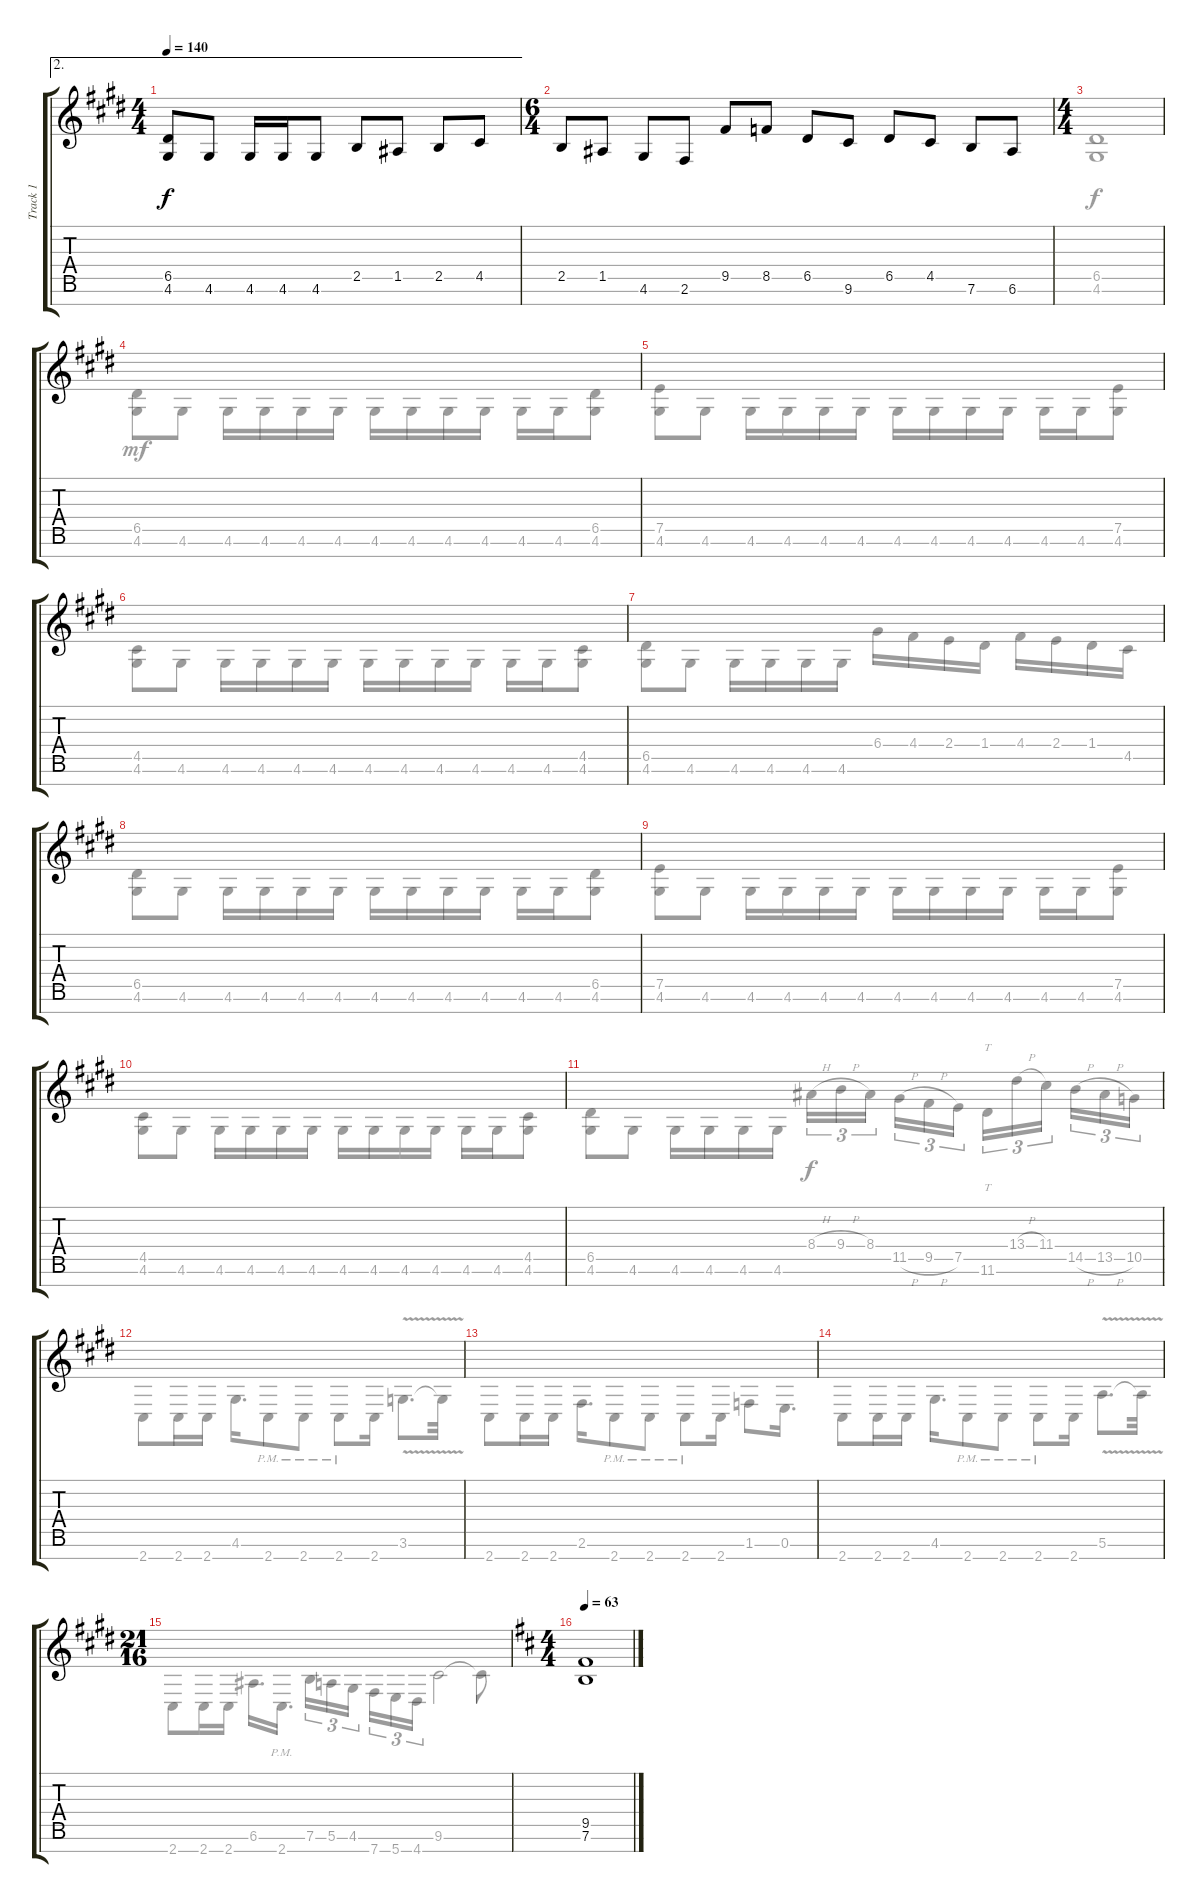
\track ("Track 1" "Track 1") {instrument distortionguitar}
\staff {score tabs}
\tuning (E4 B3 G3 D3 A2 E2 B1) {hide}
\voice
\ae 2
\ts (4 4)
\tempo 140
\clef g2
\ks c#minor
(6.5 4.6).8{dy f} 4.6.8 4.6.16 4.6.16 4.6.8 2.5.8 1.5.8 2.5.8 4.5.8 |
\ts (6 4)
2.5.8 1.5.8 4.6.8 2.6.8 9.5.8 8.5.8 6.5.8 9.6.8 6.5.8 4.5.8 7.6.8 6.6.8 |
\ts (4 4)
|
|
|
|
|
|
|
|
|
|
|
|
\ts (21 16)
|
\ts (4 4)
\tempo 63
\ks d
(9.5 7.6).1
\voice
\clef g2
\ottava regular
\simile none
\ks c#minor
|
|
(6.5 4.6).1 |
(6.5 4.6).8{dy mf} 4.6.8 4.6.16 4.6.16 4.6.16 4.6.16 4.6.16 4.6.16 4.6.16 4.6.16 4.6.16 4.6.16 (6.5 4.6).8 |
(7.5 4.6).8 4.6.8 4.6.16 4.6.16 4.6.16 4.6.16 4.6.16 4.6.16 4.6.16 4.6.16 4.6.16 4.6.16 (7.5 4.6).8 |
(4.5 4.6).8 4.6.8 4.6.16 4.6.16 4.6.16 4.6.16 4.6.16 4.6.16 4.6.16 4.6.16 4.6.16 4.6.16 (4.5 4.6).8 |
(6.5 4.6).8 4.6.8 4.6.16 4.6.16 4.6.16 4.6.16 6.4.16 4.4.16 2.4.16 1.4.16 4.4.16 2.4.16 1.4.16 4.5.16 |
(6.5 4.6).8 4.6.8 4.6.16 4.6.16 4.6.16 4.6.16 4.6.16 4.6.16 4.6.16 4.6.16 4.6.16 4.6.16 (6.5 4.6).8 |
(7.5 4.6).8 4.6.8 4.6.16 4.6.16 4.6.16 4.6.16 4.6.16 4.6.16 4.6.16 4.6.16 4.6.16 4.6.16 (7.5 4.6).8 |
(4.5 4.6).8 4.6.8 4.6.16 4.6.16 4.6.16 4.6.16 4.6.16 4.6.16 4.6.16 4.6.16 4.6.16 4.6.16 (4.5 4.6).8 |
(6.5 4.6).8 4.6.8 4.6.16 4.6.16 4.6.16 4.6.16 8.4{h}.16{tu (3 2) dy f} 9.4{h}.16{tu (3 2)} 8.4.16{tu (3 2) beam splitsecondary} 11.5{h}.16{tu (3 2)} 9.5{h}.16{tu (3 2)} 7.5.16{tu (3 2)} 11.6.16{tt tu (3 2)} 13.4{h}.16{tu (3 2)} 11.4.16{tu (3 2) beam splitsecondary} 14.5{h}.16{tu (3 2)} 13.5{h}.16{tu (3 2)} 10.5.16{tu (3 2)} |
2.7.8 2.7.16 2.7.16 4.6.16{d} 2.7{pm}.8 2.7{pm}.8 2.7{pm}.8 2.7.16 3.6{v}.8{d} 3.6{t}.32 |
2.7.8 2.7.16 2.7.16 2.6.16{d} 2.7{pm}.8 2.7{pm}.8 2.7{pm}.8 2.7.16 1.6.8 0.6.16{d} |
2.7.8 2.7.16 2.7.16 4.6.16{d} 2.7{pm}.8 2.7{pm}.8 2.7{pm}.8 2.7.16 5.6{v}.8{d} 5.6{t}.32 |
2.7.8 2.7.16 2.7.16 6.6.16{d} 2.7{pm}.16{d} 7.6.16{tu (3 2)} 5.6.16{tu (3 2)} 4.6.16{tu (3 2)} 7.7.16{tu (3 2)} 5.7.16{tu (3 2)} 4.7.16{tu (3 2)} 9.6.2 9.6{t}.8 |
\ks d
